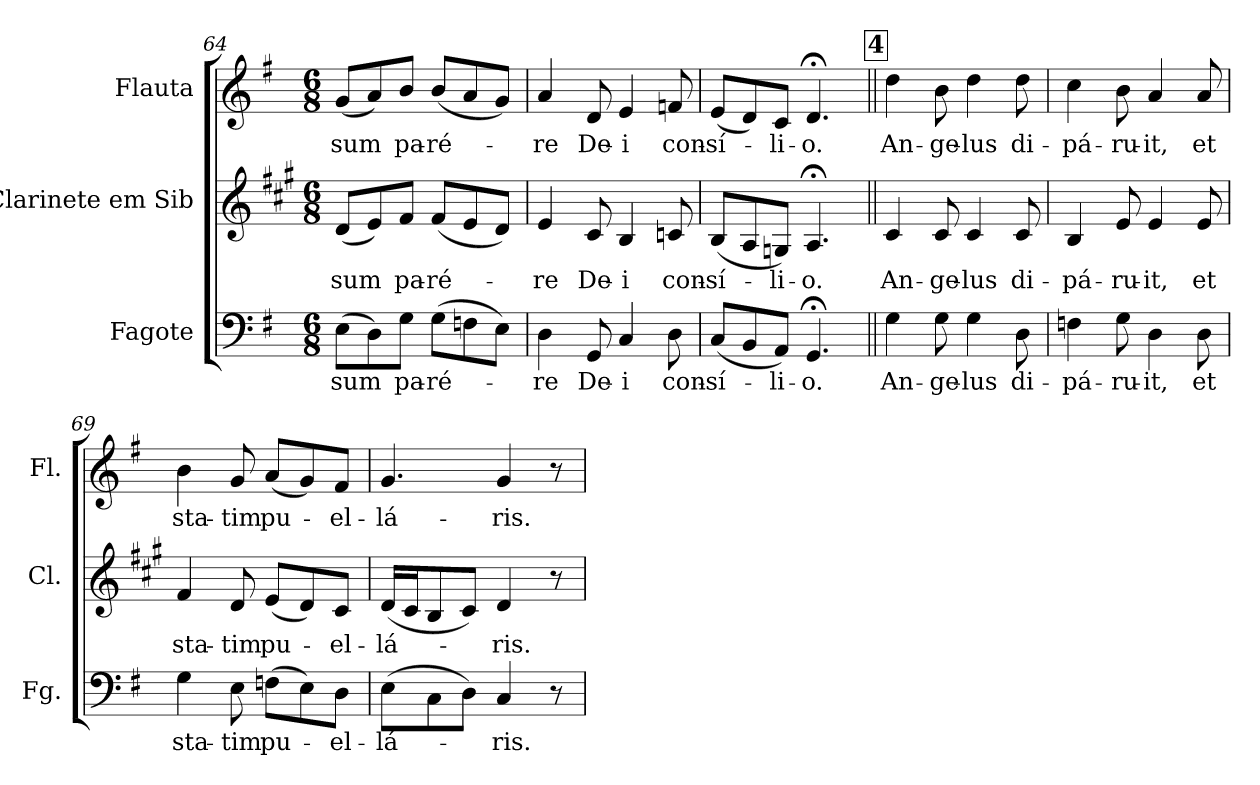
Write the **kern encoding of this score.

**kern	**text	**kern	**text	**kern	**text
*part3	*part3	*part2	*part2	*part1	*part1
*staff3	*staff3	*staff2	*staff2	*staff1	*staff1
*I"Fagote	*	*I"Clarinete em Sib	*	*I"Flauta	*
*I'Fg.	*	*I'Cl.	*	*I'Fl.	*
*clefF4	*	*clefG2	*	*clefG2	*
*	*	*ITrd1c2	*	*	*
*k[f#]	*	*k[f#]	*	*k[f#]	*
*G:	*	*G:	*	*G:	*
*M6/8	*	*M6/8	*	*M6/8	*
=64	=64	=64	=64	=64	=64
!	!LO:LY:b:color=#000000	!	!	!	!
!	!	!	!LO:LY:b:color=#000000	!	!
!	!	!	!	!	!LO:LY:b:color=#000000
(8Ei\L	sum	(8ci/L	sum	(8gi/L	sum
8Di\)	.	8di/)	.	8ai/)	.
!	!LO:LY:b:color=#000000	!	!	!	!
!	!	!	!LO:LY:b:color=#000000	!	!
!	!	!	!	!	!LO:LY:b:color=#000000
8Gi\J	pa-	8ei/J	pa-	8bi/J	pa-
!	!LO:LY:b:color=#000000	!	!	!	!
!	!	!	!LO:LY:b:color=#000000	!	!
!	!	!	!	!	!LO:LY:b:color=#000000
(8Gi\L	-ré-	(8ei/L	-ré-	(8bi/L	-ré-
8Fni\	.	8di/	.	8ai/	.
8Ei\J)	.	8ci/J)	.	8gi/J)	.
=65	=65	=65	=65	=65	=65
!	!LO:LY:b:color=#000000	!	!	!	!
!	!	!	!LO:LY:b:color=#000000	!	!
!	!	!	!	!	!LO:LY:b:color=#000000
4Di\	-re	4di/	-re	4ai/	-re
!	!LO:LY:b:color=#000000	!	!	!	!
!	!	!	!LO:LY:b:color=#000000	!	!
!	!	!	!	!	!LO:LY:b:color=#000000
8GGi/	De-	8Bi/	De-	8di/	De-
!	!LO:LY:b:color=#000000	!	!	!	!
!	!	!	!LO:LY:b:color=#000000	!	!
!	!	!	!	!	!LO:LY:b:color=#000000
4Ci/	-i	4Ai/	-i	4ei/	-i
!	!LO:LY:b:color=#000000	!	!	!	!
!	!	!	!LO:LY:b:color=#000000	!	!
!	!	!	!	!	!LO:LY:b:color=#000000
8Di\	con-	8B-Xi/	con-	8fni/	con-
=66	=66	=66	=66	=66	=66
!	!LO:LY:b:color=#000000	!	!	!	!
!	!	!	!LO:LY:b:color=#000000	!	!
!	!	!	!	!	!LO:LY:b:color=#000000
(8Ci/L	-sí-	(8Ai/L	-sí-	(8ei/L	-sí-
8BBi/	.	8Gi/	.	8di/)	.
!	!LO:LY:b:color=#000000	!	!	!	!
!	!	!	!LO:LY:b:color=#000000	!	!
!	!	!	!	!	!LO:LY:b:color=#000000
8AAi/J)	-li-	8Fni/J)	-li-	8ci/J	-li-
!	!LO:LY:b:color=#000000	!	!	!	!
!	!	!	!LO:LY:b:color=#000000	!	!
!	!	!	!	!	!LO:LY:b:color=#000000
4.GG;i/	-o.	4.G;i/	-o.	4.d;i/	-o.
!!LO:PB:g=z
!!LO:REH:place=s1:B:color=#000000:enc=box:fs=13.1545:t=4
=67||	=67||	=67||	=67||	=67||	=67||
!	!LO:LY:b:color=#000000	!	!	!	!
!	!	!	!LO:LY:b:color=#000000	!	!
!	!	!	!	!	!LO:LY:b:color=#000000
4Gi\	An-	4Bi/	An-	4ddi\	An-
!	!LO:LY:b:color=#000000	!	!	!	!
!	!	!	!LO:LY:b:color=#000000	!	!
!	!	!	!	!	!LO:LY:b:color=#000000
8Gi\	-ge-	8Bi/	-ge-	8bi\	-ge-
!	!LO:LY:b:color=#000000	!	!	!	!
!	!	!	!LO:LY:b:color=#000000	!	!
!	!	!	!	!	!LO:LY:b:color=#000000
4Gi\	-lus	4Bi/	-lus	4ddi\	-lus
!	!LO:LY:b:color=#000000	!	!	!	!
!	!	!	!LO:LY:b:color=#000000	!	!
!	!	!	!	!	!LO:LY:b:color=#000000
8Di\	di-	8Bi/	di-	8ddi\	di-
=68	=68	=68	=68	=68	=68
!	!LO:LY:b:color=#000000	!	!	!	!
!	!	!	!LO:LY:b:color=#000000	!	!
!	!	!	!	!	!LO:LY:b:color=#000000
4Fni\	-pá-	4Ai/	-pá-	4cci\	-pá-
!	!LO:LY:b:color=#000000	!	!	!	!
!	!	!	!LO:LY:b:color=#000000	!	!
!	!	!	!	!	!LO:LY:b:color=#000000
8Gi\	-ru-	8di/	-ru-	8bi\	-ru-
!	!LO:LY:b:color=#000000	!	!	!	!
!	!	!	!LO:LY:b:color=#000000	!	!
!	!	!	!	!	!LO:LY:b:color=#000000
4Di\	-it,	4di/	-it,	4ai/	-it,
!	!LO:LY:b:color=#000000	!	!	!	!
!	!	!	!LO:LY:b:color=#000000	!	!
!	!	!	!	!	!LO:LY:b:color=#000000
8Di\	et	8di/	et	8ai/	et
=69	=69	=69	=69	=69	=69
!	!LO:LY:b:color=#000000	!	!	!	!
!	!	!	!LO:LY:b:color=#000000	!	!
!	!	!	!	!	!LO:LY:b:color=#000000
4Gi\	sta-	4ei/	sta-	4bi\	sta-
!	!LO:LY:b:color=#000000	!	!	!	!
!	!	!	!LO:LY:b:color=#000000	!	!
!	!	!	!	!	!LO:LY:b:color=#000000
8Ei\	-tim	8ci/	-tim	8gi/	-tim
!	!LO:LY:b:color=#000000	!	!	!	!
!	!	!	!LO:LY:b:color=#000000	!	!
!	!	!	!	!	!LO:LY:b:color=#000000
(8Fni\L	pu-	(8di/L	pu-	(8ai/L	pu-
8Ei\)	.	8ci/)	.	8gi/)	.
!	!LO:LY:b:color=#000000	!	!	!	!
!	!	!	!LO:LY:b:color=#000000	!	!
!	!	!	!	!	!LO:LY:b:color=#000000
8Di\J	-el-	8Bi/J	-el-	8f#i/J	-el-
=70	=70	=70	=70	=70	=70
!	!LO:LY:b:color=#000000	!	!	!	!
!	!	!	!LO:LY:b:color=#000000	!	!
!	!	!	!	!	!LO:LY:b:color=#000000
(8Ei\L	-lá-	(16ci/LL	-lá-	4.gi/	-lá-
.	.	16Bi/J	.	.	.
8Ci\	.	8Ai/	.	.	.
8Di\J)	.	8Bi/J)	.	.	.
!	!LO:LY:b:color=#000000	!	!	!	!
!	!	!	!LO:LY:b:color=#000000	!	!
!	!	!	!	!	!LO:LY:b:color=#000000
4Ci/	-ris.	4ci/	-ris.	4gi/	-ris.
8r	.	8r	.	8r	.
=	=	=	=	=	=
*-	*-	*-	*-	*-	*-
